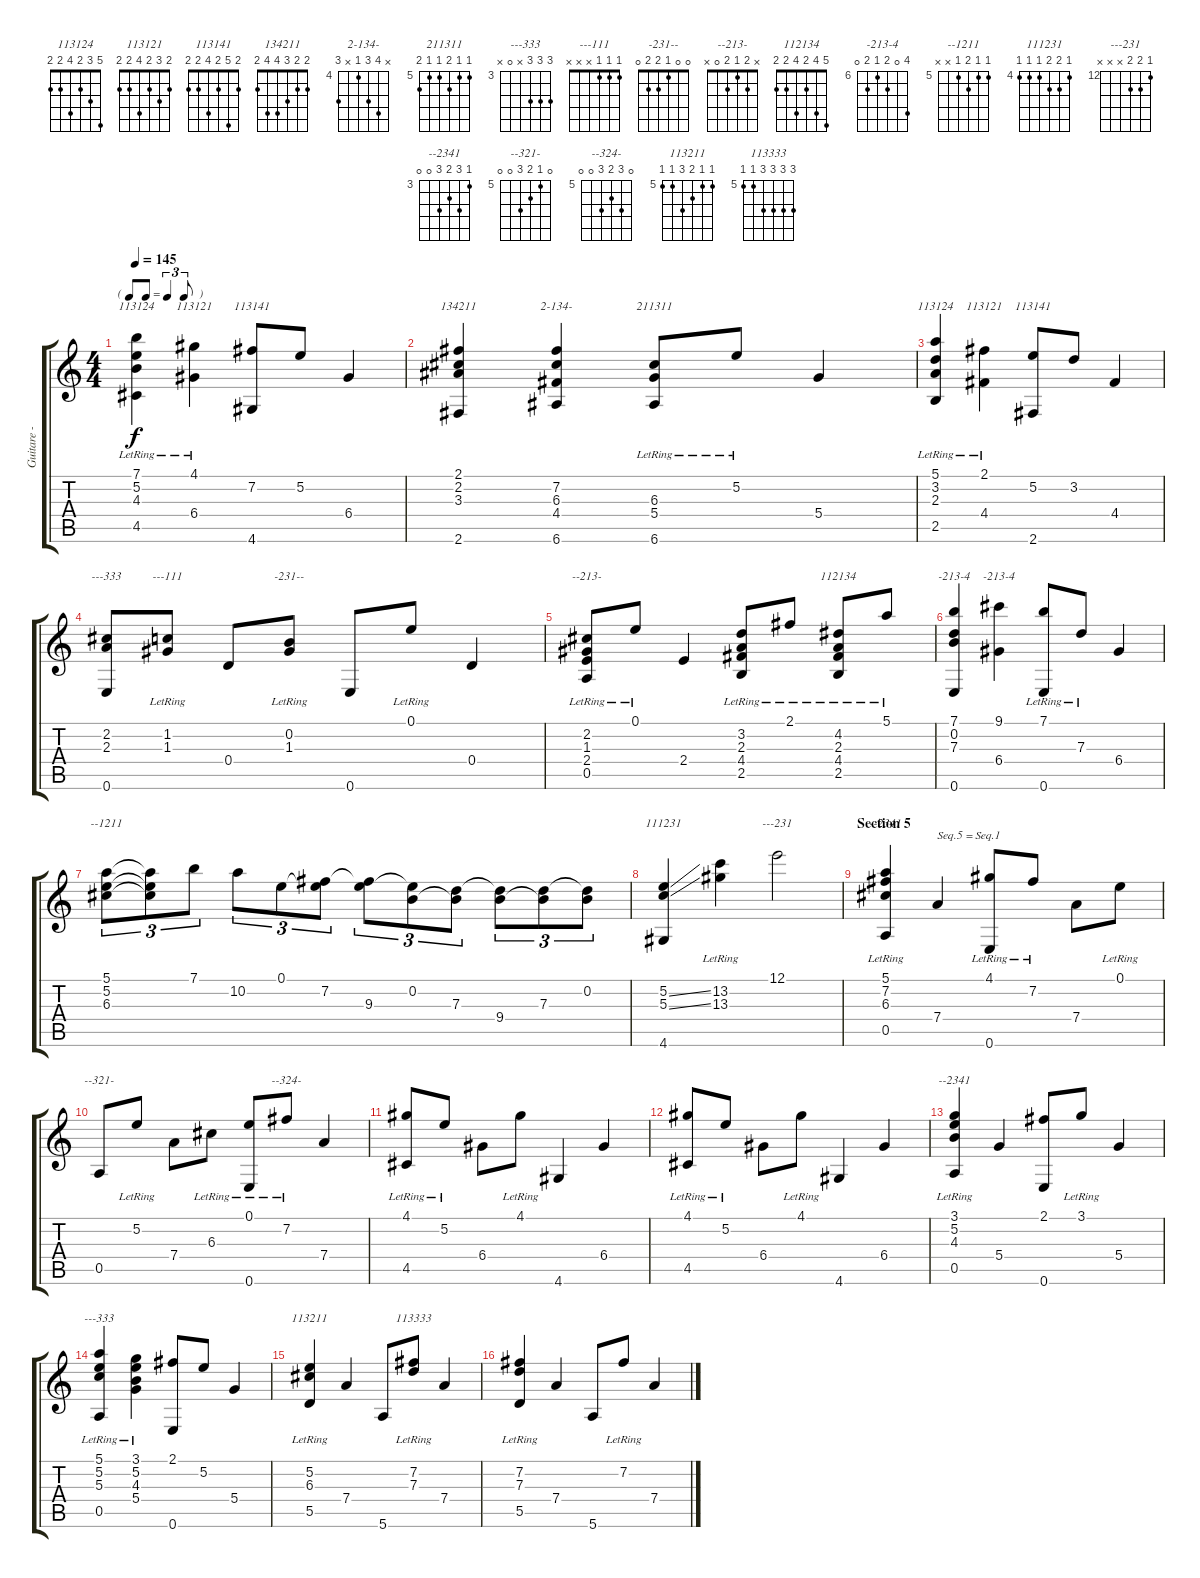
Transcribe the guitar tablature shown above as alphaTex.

\track ("Guitare - Mars 1979" "Guitare - ") {instrument acousticguitarnylon}
\staff {score tabs}
\tuning (E4 B3 G3 D3 A2 E2) {hide}
\chord ("113124" 7 5 4 6 4 4) {firstfret 4}
\chord ("113121" 4 5 4 6 4 4) {firstfret 4}
\chord ("113141" 4 7 4 6 4 4) {firstfret 4}
\chord ("134211" 2 2 3 4 4 2)
\chord ("2-134-" x 7 6 4 x 6) {firstfret 4}
\chord ("211311" 5 5 6 5 5 6) {firstfret 5}
\chord ("113124" 5 3 2 4 2 2)
\chord ("113121" 2 3 2 4 2 2)
\chord ("113141" 2 5 2 4 2 2)
\chord ("---333" 2 2 2 x x 0)
\chord ("---111" 1 1 1 x x x)
\chord ("-231--" 0 0 1 2 2 0)
\chord ("--213-" x 2 1 2 0 x)
\chord ("112134" 5 4 2 4 2 2)
\chord ("-213-4" 7 0 7 6 7 0) {firstfret 6}
\chord ("-213-4" 9 0 7 6 7 0) {firstfret 6}
\chord ("--1211" 5 5 6 5 x x) {firstfret 5}
\chord ("111231" 4 5 5 4 4 4) {firstfret 4}
\chord ("---231" 12 13 13 x x x) {firstfret 12}
\chord ("--2341" 5 7 6 7 0 0) {firstfret 5}
\chord ("--321-" 0 5 6 7 0 0) {firstfret 5}
\chord ("--324-" 0 7 6 7 0 0) {firstfret 5}
\chord ("--2341" 3 5 4 5 0 0) {firstfret 3}
\chord ("---333" 5 5 5 x 0 x) {firstfret 3}
\chord ("113211" 5 5 6 7 5 5) {firstfret 5}
\chord ("113333" 7 7 7 7 5 5) {firstfret 5}
\ts (4 4)
\tf triplet8th
\tempo 145
\clef g2
\ks c
(7.1{lr} 5.2{lr} 4.3{lr} 4.5).4{ch "113124" dy f} (4.1{lr} 6.4).4{ch "113121"} (7.2 4.6).8{ch "113141"} 5.2.8 6.4.4 |
(2.1 2.2 3.3 2.6).4{ch "134211"} (7.2 6.3 4.4 6.6).4{ch "2-134-"} (6.3{lr} 5.4{lr} 6.6{lr}).8{ch "211311"} 5.2{lr}.8 5.4.4 |
(5.1{lr} 3.2{lr} 2.3{lr} 2.5).4{ch "113124"} (2.1{lr} 4.4).4{ch "113121"} (5.2 2.6).8{ch "113141"} 3.2.8 4.4.4 |
(2.2 2.3 0.6).8{ch "---333"} (1.2{lr} 1.3{lr}).8{ch "---111"} 0.4.8 (0.2{lr} 1.3{lr}).8{ch "-231--"} 0.6.8 0.1{lr}.8 0.4.4 |
(2.2{lr} 1.3{lr} 2.4{lr} 0.5).8{ch "--213-"} 0.1{lr}.8 2.4.4 (3.2{lr} 2.3{lr} 4.4{lr} 2.5).8 2.1{lr}.8 (4.2{lr} 2.3{lr} 4.4{lr} 2.5).8{ch "112134"} 5.1{lr}.8 |
(7.1 0.2 7.3 0.6).4{ch "-213-4"} (9.1 6.4).4{ch "-213-4"} (7.1{lr} 0.6).8 7.3{lr}.8 6.4.4 |
(5.1 5.2 6.3).8{tu (3 2) ch "--1211"} (5.1{t} 5.2{t} 6.3{t}).8{tu (3 2)} 7.1.8{tu (3 2)} 10.2.8{tu (3 2)} 0.1.8{tu (3 2)} (0.1{t} 7.2).8{tu (3 2)} (7.2{t} 9.3).8{tu (3 2)} (0.2 9.3{t}).8{tu (3 2)} (0.2{t} 7.3).8{tu (3 2)} (7.3{t} 9.4).8{tu (3 2)} (7.3 9.4{t}).8{tu (3 2)} (0.2 7.3{t}).8{tu (3 2)} |
(5.2{ss} 5.3{ss} 4.6).4{ch "111231"} (13.2{lr} 13.3{lr}).4 12.1.2{ch "---231"} |
\section ("" "Section 5")
(5.1{lr} 7.2{lr} 6.3{lr} 0.5).4{ch "--2341"} 7.4.4{txt "Seq.5 = Seq.1"} (4.1{lr} 0.6).8 7.2{lr}.8 7.4.8 0.1{lr}.8 |
0.5.8{ch "--321-"} 5.2{lr}.8 7.4.8 6.3{lr}.8 (0.1{lr} 0.6).8 7.2{lr}.8{ch "--324-"} 7.4.4 |
(4.1{lr} 4.5).8 5.2{lr}.8 6.4.8 4.1{lr}.8 4.6.4 6.4.4 |
(4.1{lr} 4.5).8 5.2{lr}.8 6.4.8 4.1{lr}.8 4.6.4 6.4.4 |
(3.1{lr} 5.2{lr} 4.3{lr} 0.5).4{ch "--2341"} 5.4.4 (2.1 0.6).8 3.1{lr}.8 5.4.4 |
(5.1{lr} 5.2{lr} 5.3{lr} 0.5).4{ch "---333"} (3.1{lr} 5.2{lr} 4.3{lr} 5.4).4 (2.1 0.6).8 5.2.8 5.4.4 |
(5.2{lr} 6.3{lr} 5.5).4{ch "113211"} 7.4.4 5.6.8 (7.2{lr} 7.3{lr}).8{ch "113333"} 7.4.4 |
(7.2{lr} 7.3{lr} 5.5).4 7.4.4 5.6.8 7.2{lr}.8 7.4.4
